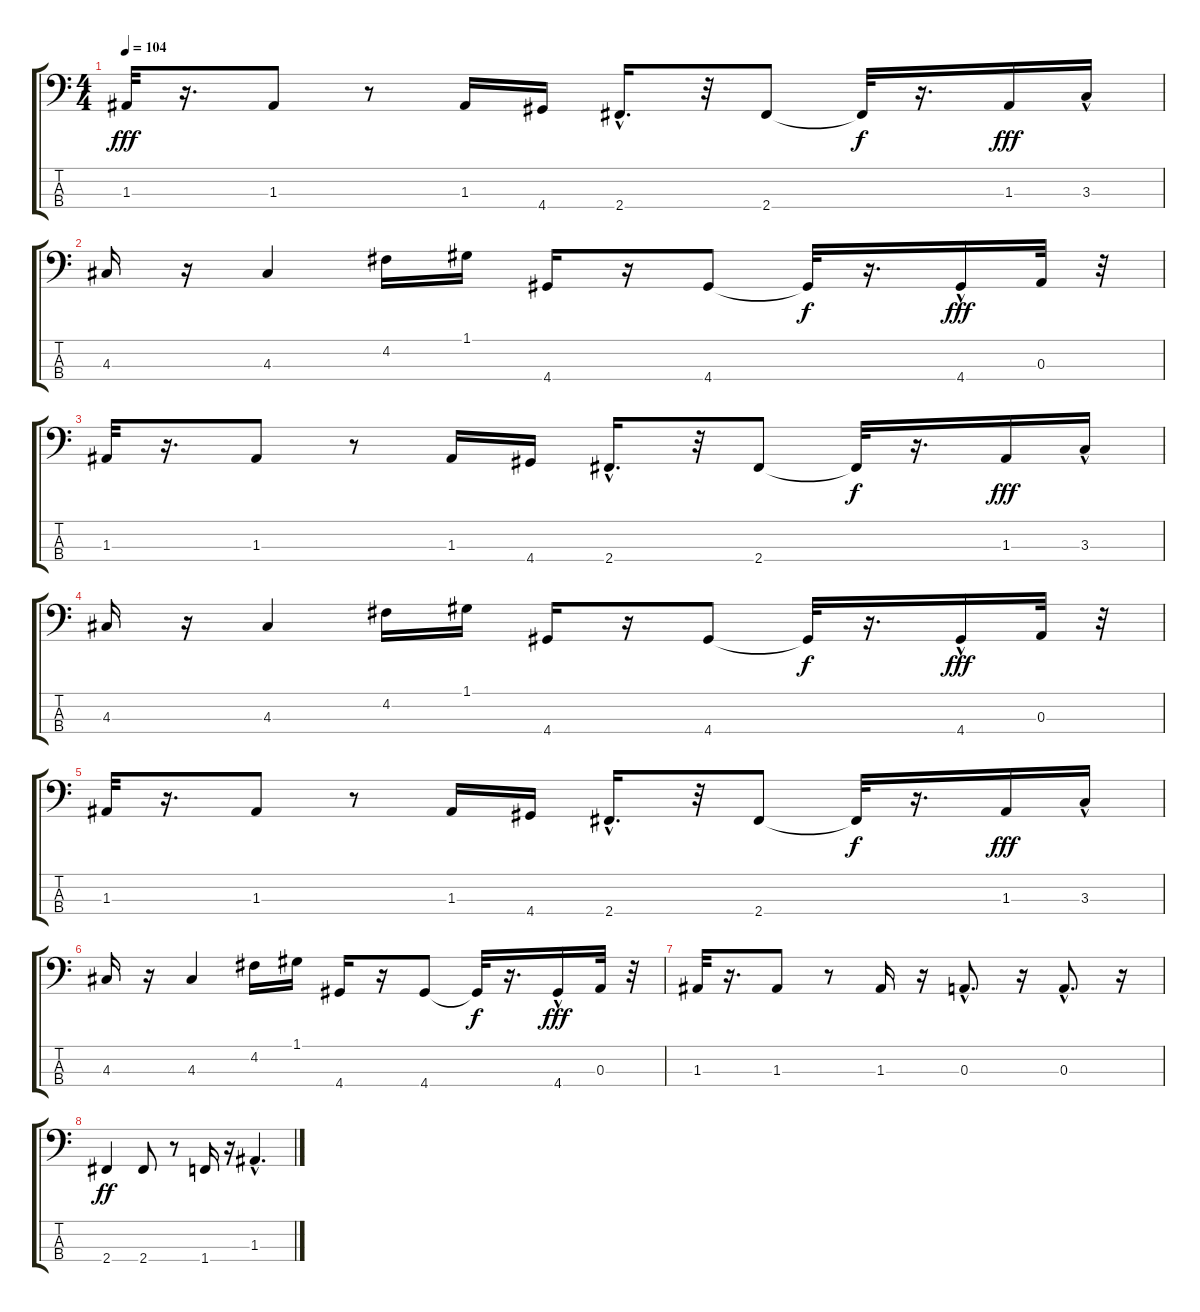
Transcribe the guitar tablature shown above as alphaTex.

\track "" {instrument electricbassfinger}
\staff {score tabs}
\tuning (G2 D2 A1 E1) {hide}
\ts (4 4)
\tempo 104
\clef f4
\ks c
1.3.32{dy fff} r.16{d} 1.3.8 r.8 1.3.16 4.4.16 2.4{hac}.16{d} r.32 2.4.8 2.4{t}.32{dy f} r.16{d} 1.3.16{dy fff} 3.3{hac}.16 |
4.3.16 r.16 4.3.4 4.2.16 1.1.16 4.4.16 r.16 4.4.8 4.4{t}.32{dy f} r.16{d} 4.4{hac}.16{dy fff} 0.3.32 r.32 |
1.3.32 r.16{d} 1.3.8 r.8 1.3.16 4.4.16 2.4{hac}.16{d} r.32 2.4.8 2.4{t}.32{dy f} r.16{d} 1.3.16{dy fff} 3.3{hac}.16 |
4.3.16 r.16 4.3.4 4.2.16 1.1.16 4.4.16 r.16 4.4.8 4.4{t}.32{dy f} r.16{d} 4.4{hac}.16{dy fff} 0.3.32 r.32 |
1.3.32 r.16{d} 1.3.8 r.8 1.3.16 4.4.16 2.4{hac}.16{d} r.32 2.4.8 2.4{t}.32{dy f} r.16{d} 1.3.16{dy fff} 3.3{hac}.16 |
4.3.16 r.16 4.3.4 4.2.16 1.1.16 4.4.16 r.16 4.4.8 4.4{t}.32{dy f} r.16{d} 4.4{hac}.16{dy fff} 0.3.32 r.32 |
1.3.32 r.16{d} 1.3.8 r.8 1.3.16 r.16 0.3{hac}.8{d} r.16 0.3{hac}.8{d} r.16 |
2.4.4{dy ff} 2.4.8 r.8 1.4.16 r.16 1.3{hac}.4{d}
